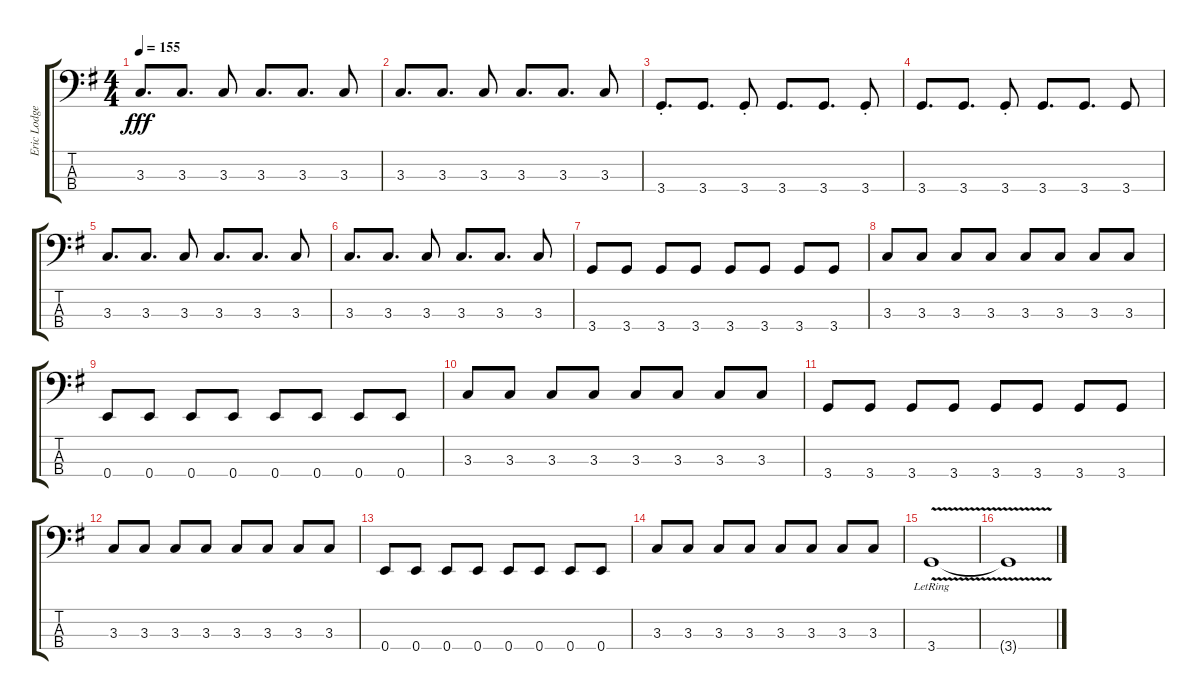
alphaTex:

\track ("Eric Lodge (Bass)" "Eric Lodge") {instrument electricbasspick}
\staff {score tabs}
\tuning (G2 D2 A1 E1) {hide}
\ts (4 4)
\tempo 155
\clef f4
\ks g
3.3.8{d dy fff} 3.3.8{d} 3.3.8 3.3.8{d} 3.3.8{d} 3.3.8 |
3.3.8{d} 3.3.8{d} 3.3.8 3.3.8{d} 3.3.8{d} 3.3.8 |
3.4{st}.8{d} 3.4.8{d} 3.4{st}.8 3.4.8{d} 3.4.8{d} 3.4{st}.8 |
3.4.8{d} 3.4.8{d} 3.4{st}.8 3.4.8{d} 3.4.8{d} 3.4.8 |
3.3.8{d} 3.3.8{d} 3.3.8 3.3.8{d} 3.3.8{d} 3.3.8 |
3.3.8{d} 3.3.8{d} 3.3.8 3.3.8{d} 3.3.8{d} 3.3.8 |
3.4.8 3.4.8 3.4.8 3.4.8 3.4.8 3.4.8 3.4.8 3.4.8 |
3.3.8 3.3.8 3.3.8 3.3.8 3.3.8 3.3.8 3.3.8 3.3.8 |
0.4.8 0.4.8 0.4.8 0.4.8 0.4.8 0.4.8 0.4.8 0.4.8 |
3.3.8 3.3.8 3.3.8 3.3.8 3.3.8 3.3.8 3.3.8 3.3.8 |
3.4.8 3.4.8 3.4.8 3.4.8 3.4.8 3.4.8 3.4.8 3.4.8 |
3.3.8 3.3.8 3.3.8 3.3.8 3.3.8 3.3.8 3.3.8 3.3.8 |
0.4.8 0.4.8 0.4.8 0.4.8 0.4.8 0.4.8 0.4.8 0.4.8 |
3.3.8 3.3.8 3.3.8 3.3.8 3.3.8 3.3.8 3.3.8 3.3.8 |
3.4{v lr}.1 |
3.4{t}.1
